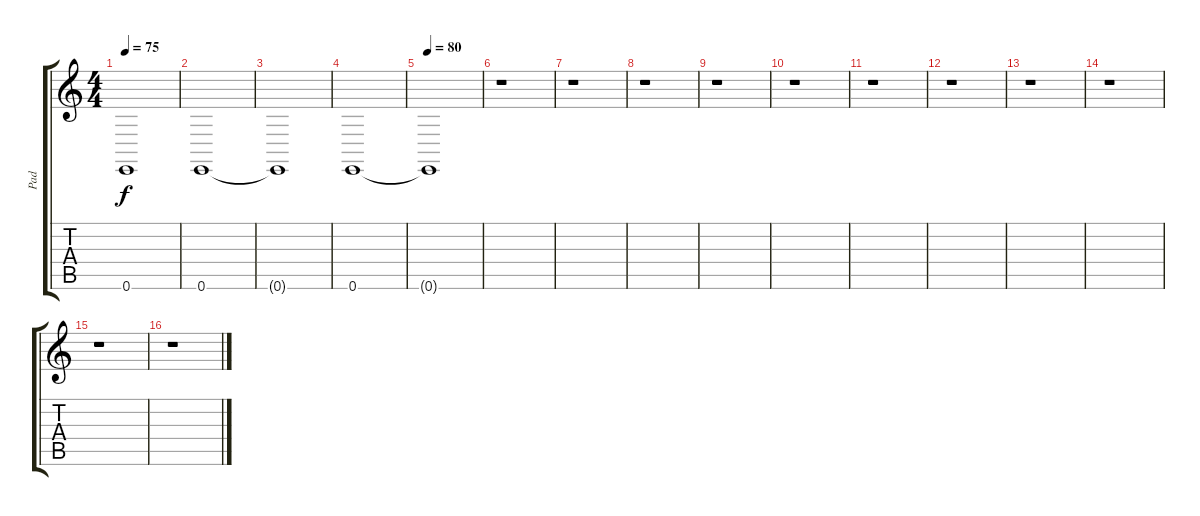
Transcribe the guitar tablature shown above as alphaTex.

\track ("Pad" "Pad") {instrument pad6metallic}
\staff {score tabs}
\tuning (E4 B3 G3 D3 A2 E2) {hide}
\ts (4 4)
\tempo 75
\clef g2
\ks c
0.6{t}.1{dy f} |
0.6.1 |
0.6{t}.1 |
0.6.1 |
\tempo 80
0.6{t}.1 |
r.1 |
r.1 |
r.1 |
r.1 |
r.1 |
r.1 |
r.1 |
r.1 |
r.1 |
r.1 |
r.1
